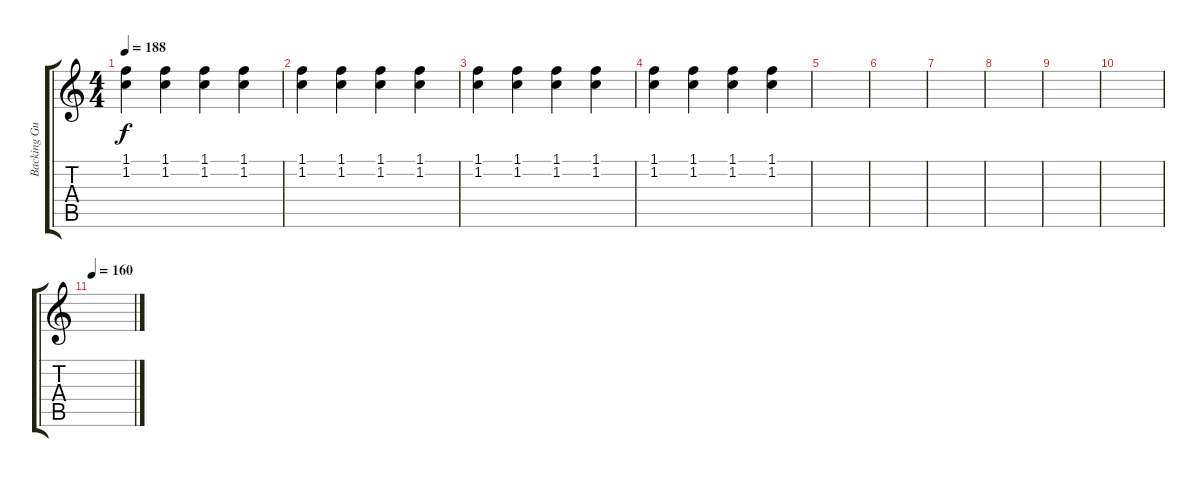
\track ("Backing Guitar" "Backing Gu") {instrument distortionguitar}
\staff {score tabs}
\tuning (E4 B3 G3 D3 A2 D2) {hide}
\ts (4 4)
\tempo 188
\clef g2
\ks c
(1.1 1.2).4{dy f} (1.1 1.2).4 (1.1 1.2).4 (1.1 1.2).4 |
(1.1 1.2).4 (1.1 1.2).4 (1.1 1.2).4 (1.1 1.2).4 |
(1.1 1.2).4 (1.1 1.2).4 (1.1 1.2).4 (1.1 1.2).4 |
(1.1 1.2).4 (1.1 1.2).4 (1.1 1.2).4 (1.1 1.2).4 |
|
|
|
|
|
|
\tempo 160
